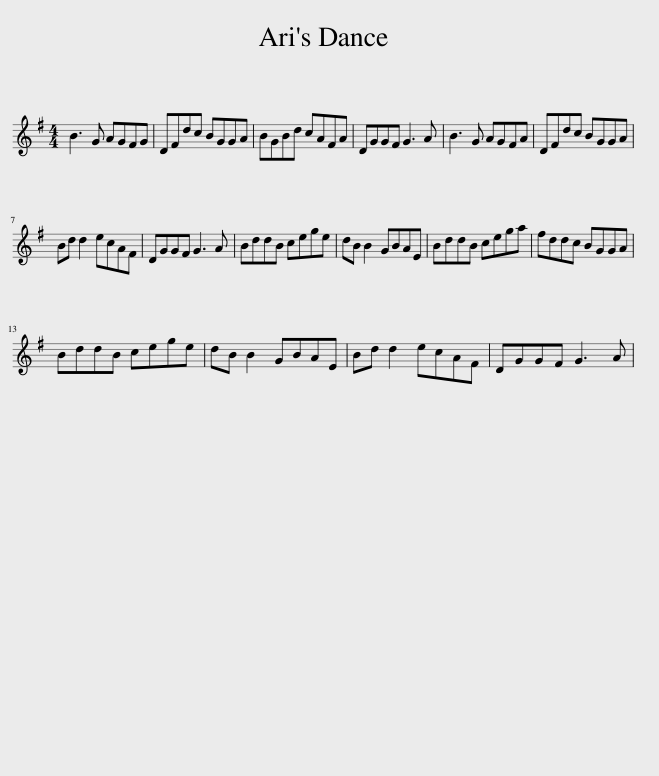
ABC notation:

X:1
L:1/8
M:4/4
I:linebreak $
K:G
V:1 treble
V:1
 B3 G AGFG | DFdc BGGA | BGBd cAFA | DGGF G3 A | B3 G AGFA | %5
 DFdc BGGA |$ Bd d2 ecAF | DGGF G3 A | BddB cege | dB B2 GBAE | %10
 BddB cega | fddc BGGA |$ BddB cege | dB B2 GBAE | Bd d2 ecAF | %15
 DGGF G3 A | %16
